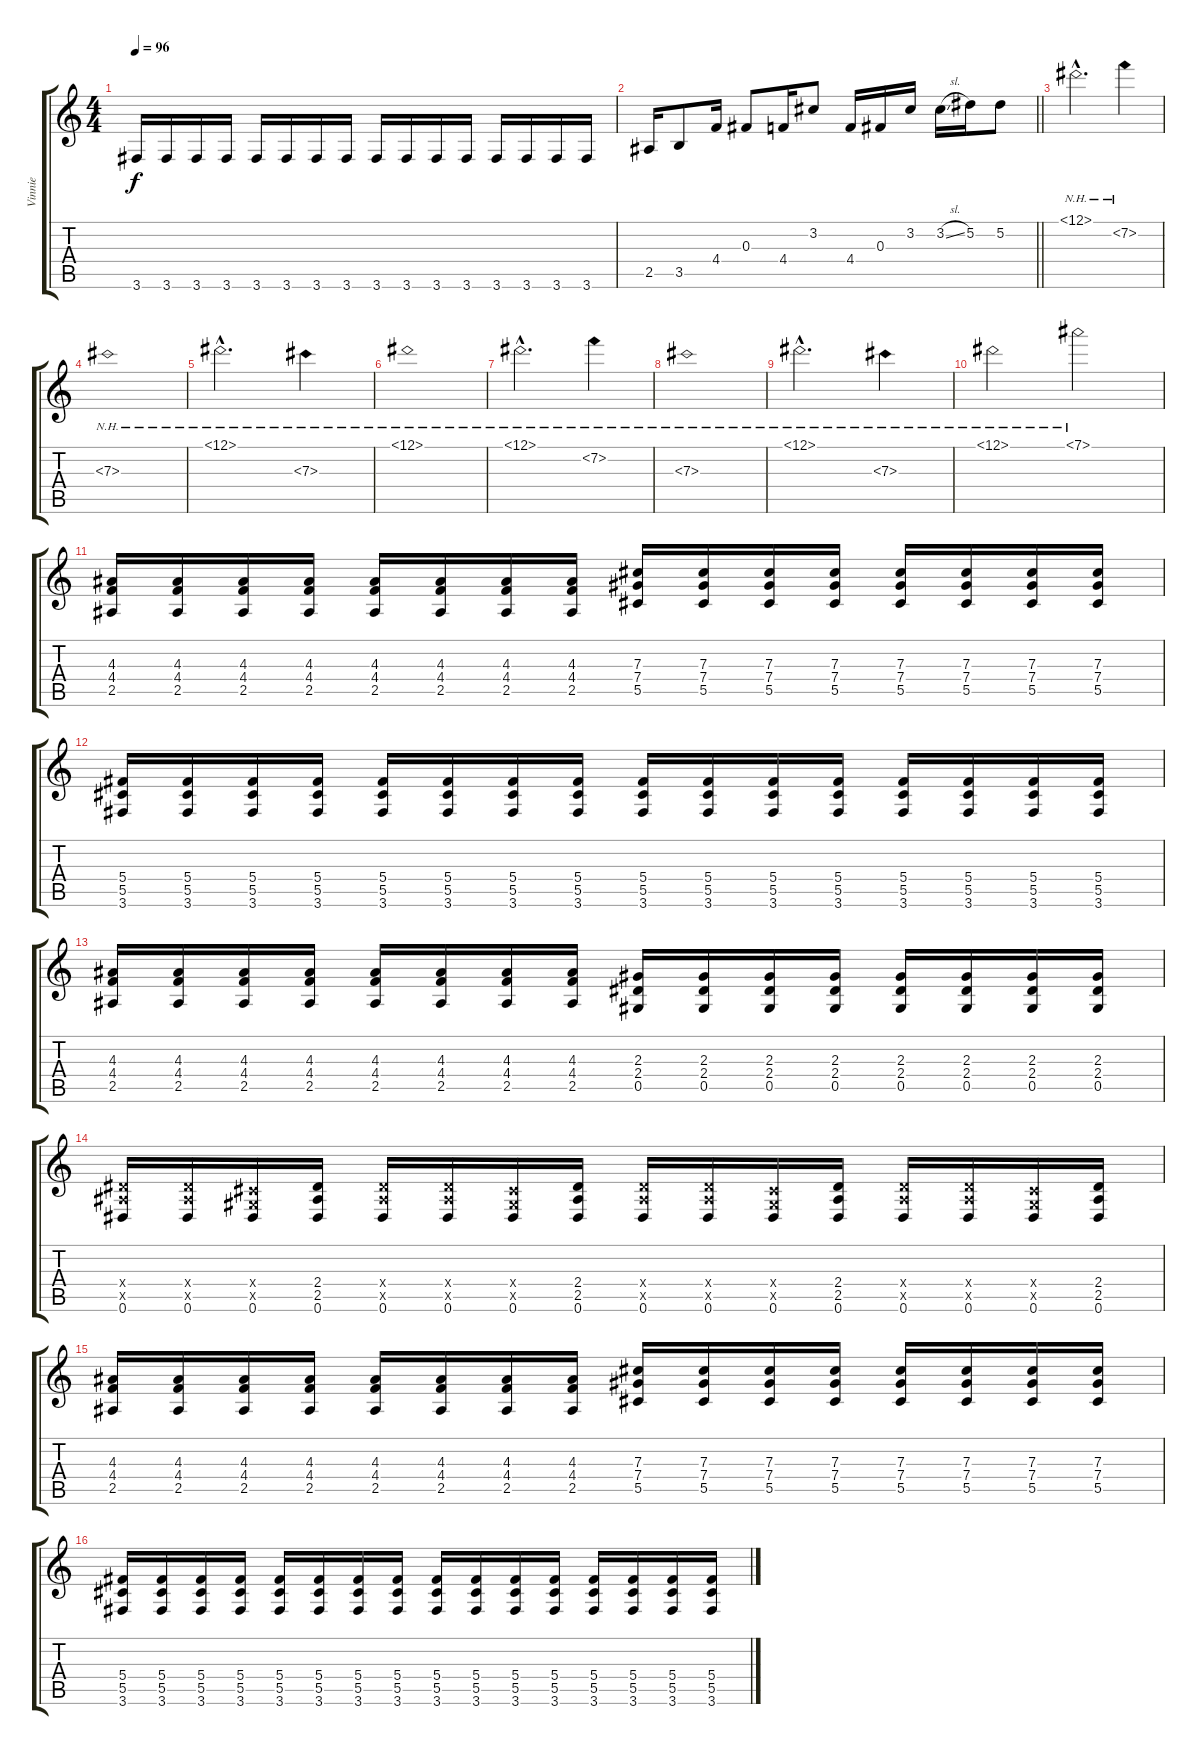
\track ("Vinnie" "Vinnie") {instrument electricguitarjazz}
\staff {score tabs}
\tuning (Eb4 Bb3 Gb3 Db3 Ab2 Eb2) {hide}
\ts (4 4)
\tempo 96
\clef g2
\ks c
3.6.16{dy f} 3.6.16 3.6.16 3.6.16 3.6.16 3.6.16 3.6.16 3.6.16 3.6.16 3.6.16 3.6.16 3.6.16 3.6.16 3.6.16 3.6.16 3.6.16 |
\barLineRight lightlight
2.5.16 3.5.8 4.4.16 0.3.8 4.4.16 3.2.8 4.4.16 0.3.16 3.2.16 3.2{sl}.16 5.2.16 5.2.8 |
12.1{nh hac}.2{d} 7.2{nh}.4 |
7.3{nh}.1 |
12.1{nh hac}.2{d} 7.3{nh}.4 |
12.1{nh}.1 |
12.1{nh hac}.2{d} 7.2{nh}.4 |
7.3{nh}.1 |
12.1{nh hac}.2{d} 7.3{nh}.4 |
12.1{nh}.2 7.1{nh}.2 |
(4.3 4.4 2.5).16{instrument distortionguitar} (4.3 4.4 2.5).16 (4.3 4.4 2.5).16 (4.3 4.4 2.5).16 (4.3 4.4 2.5).16 (4.3 4.4 2.5).16 (4.3 4.4 2.5).16 (4.3 4.4 2.5).16 (7.3 7.4 5.5).16 (7.3 7.4 5.5).16 (7.3 7.4 5.5).16 (7.3 7.4 5.5).16 (7.3 7.4 5.5).16 (7.3 7.4 5.5).16 (7.3 7.4 5.5).16 (7.3 7.4 5.5).16 |
(5.4 5.5 3.6).16 (5.4 5.5 3.6).16 (5.4 5.5 3.6).16 (5.4 5.5 3.6).16 (5.4 5.5 3.6).16 (5.4 5.5 3.6).16 (5.4 5.5 3.6).16 (5.4 5.5 3.6).16 (5.4 5.5 3.6).16 (5.4 5.5 3.6).16 (5.4 5.5 3.6).16 (5.4 5.5 3.6).16 (5.4 5.5 3.6).16 (5.4 5.5 3.6).16 (5.4 5.5 3.6).16 (5.4 5.5 3.6).16 |
(4.3 4.4 2.5).16{instrument distortionguitar} (4.3 4.4 2.5).16 (4.3 4.4 2.5).16 (4.3 4.4 2.5).16 (4.3 4.4 2.5).16 (4.3 4.4 2.5).16 (4.3 4.4 2.5).16 (4.3 4.4 2.5).16 (2.3 2.4 0.5).16 (2.3 2.4 0.5).16 (2.3 2.4 0.5).16 (2.3 2.4 0.5).16 (2.3 2.4 0.5).16 (2.3 2.4 0.5).16 (2.3 2.4 0.5).16 (2.3 2.4 0.5).16 |
(2.4{x} 2.5{x} 0.6).16 (2.4{x} 2.5{x} 0.6).16 (0.4{x} 0.5{x} 0.6).16 (2.4 2.5 0.6).16 (2.4{x} 2.5{x} 0.6).16 (2.4{x} 2.5{x} 0.6).16 (0.4{x} 0.5{x} 0.6).16 (2.4 2.5 0.6).16 (2.4{x} 2.5{x} 0.6).16 (2.4{x} 2.5{x} 0.6).16 (0.4{x} 0.5{x} 0.6).16 (2.4 2.5 0.6).16 (2.4{x} 2.5{x} 0.6).16 (2.4{x} 2.5{x} 0.6).16 (0.4{x} 0.5{x} 0.6).16 (2.4 2.5 0.6).16 |
(4.3 4.4 2.5).16{instrument distortionguitar} (4.3 4.4 2.5).16 (4.3 4.4 2.5).16 (4.3 4.4 2.5).16 (4.3 4.4 2.5).16 (4.3 4.4 2.5).16 (4.3 4.4 2.5).16 (4.3 4.4 2.5).16 (7.3 7.4 5.5).16 (7.3 7.4 5.5).16 (7.3 7.4 5.5).16 (7.3 7.4 5.5).16 (7.3 7.4 5.5).16 (7.3 7.4 5.5).16 (7.3 7.4 5.5).16 (7.3 7.4 5.5).16 |
(5.4 5.5 3.6).16 (5.4 5.5 3.6).16 (5.4 5.5 3.6).16 (5.4 5.5 3.6).16 (5.4 5.5 3.6).16 (5.4 5.5 3.6).16 (5.4 5.5 3.6).16 (5.4 5.5 3.6).16 (5.4 5.5 3.6).16 (5.4 5.5 3.6).16 (5.4 5.5 3.6).16 (5.4 5.5 3.6).16 (5.4 5.5 3.6).16 (5.4 5.5 3.6).16 (5.4 5.5 3.6).16 (5.4 5.5 3.6).16
